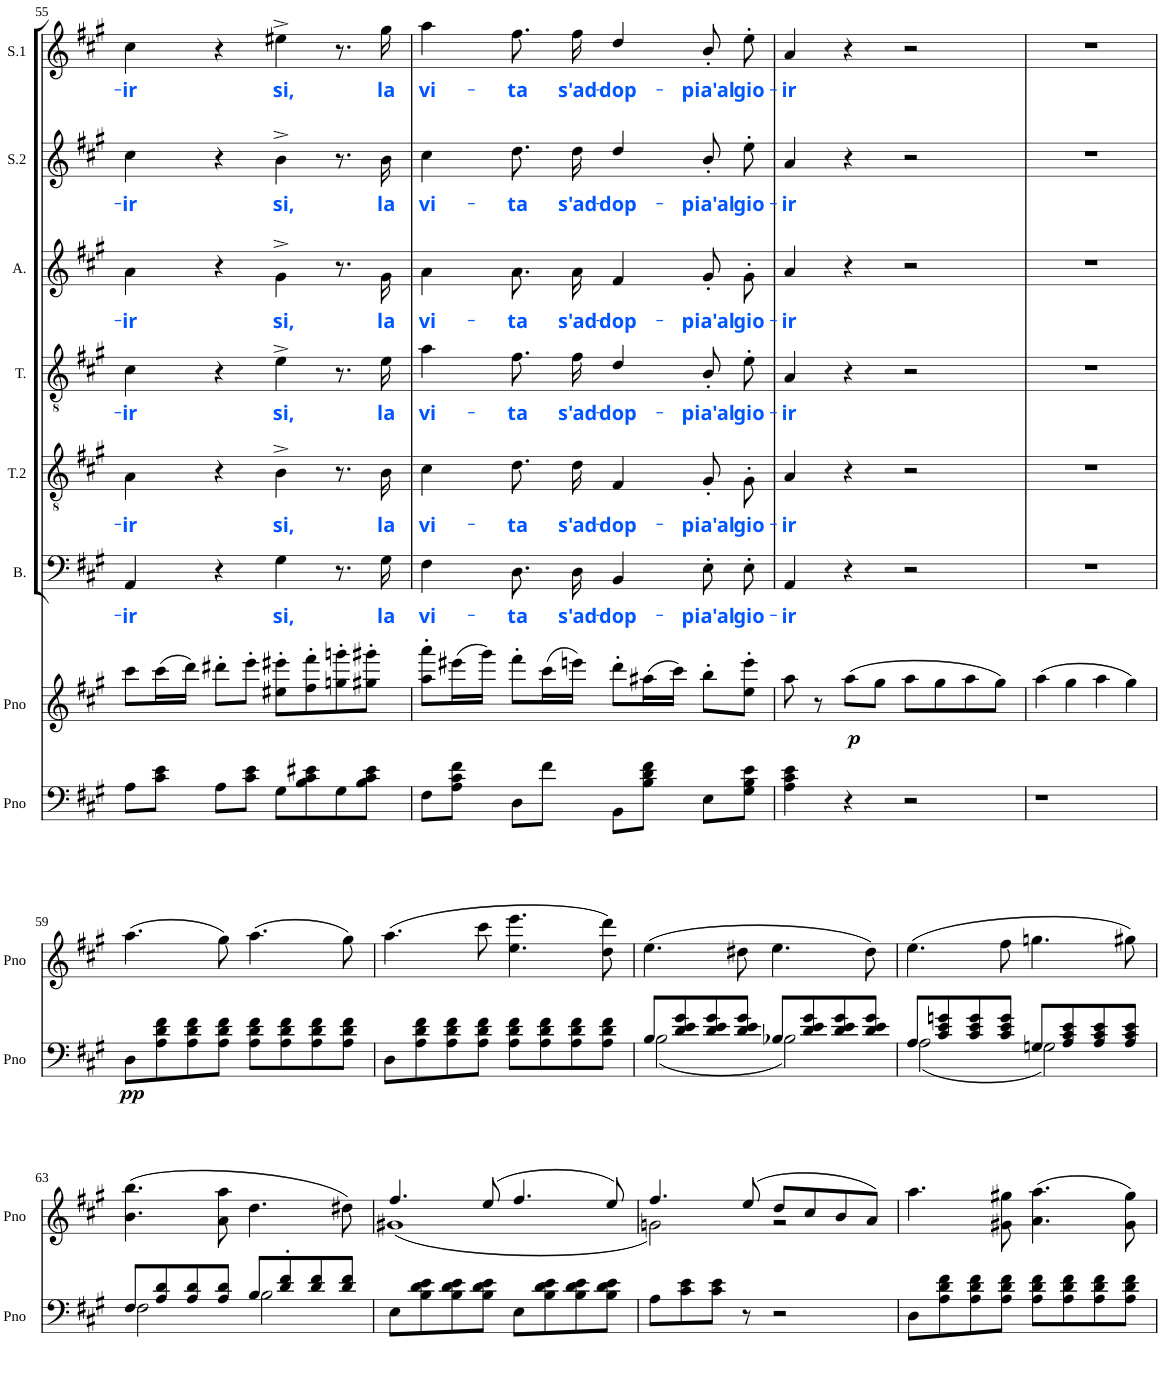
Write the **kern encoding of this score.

**kern	**dynam	**kern	**dynam	**kern	**text	**kern	**text	**kern	**text	**kern	**text	**kern	**text	**kern	**text
*part8	*part8	*part7	*part7	*part6	*part6	*part5	*part5	*part4	*part4	*part3	*part3	*part2	*part2	*part1	*part1
*staff8	*staff8	*staff7	*staff7	*staff6	*staff6	*staff5	*staff5	*staff4	*staff4	*staff3	*staff3	*staff2	*staff2	*staff1	*staff1
*I"Piano	*	*I"Piano	*	*I"Bass	*	*I"T.2	*	*I"T.1	*	*I"Alto	*	*I"S.2	*	*I"S.1	*
*I'Pno	*	*I'Pno	*	*I'B.	*	*I'T.2	*	*I'T.	*	*I'A.	*	*I'S.2	*	*I'S.1	*
!!LO:PB:g=z
*clefF4	*	*clefG2	*	*clefF4	*	*clefGv2	*	*clefGv2	*	*clefG2	*	*clefG2	*	*clefG2	*
*k[f#c#g#]	*	*k[f#c#g#]	*	*k[f#c#g#]	*	*k[f#c#g#]	*	*k[f#c#g#]	*	*k[f#c#g#]	*	*k[f#c#g#]	*	*k[f#c#g#]	*
*A:	*	*A:	*	*A:	*	*A:	*	*A:	*	*A:	*	*A:	*	*A:	*
*M4/4	*	*M4/4	*	*M4/4	*	*M4/4	*	*M4/4	*	*M4/4	*	*M4/4	*	*M4/4	*
*met(c)	*	*met(c)	*	*met(c)	*	*met(c)	*	*met(c)	*	*met(c)	*	*met(c)	*	*met(c)	*
=55	=55	=55	=55	=55	=55	=55	=55	=55	=55	=55	=55	=55	=55	=55	=55
!	!	!	!	!	!LO:LY:b:color=#0055FF	!	!LO:LY:b:color=#0055FF	!	!LO:LY:b:color=#0055FF	!	!LO:LY:b:color=#0055FF	!	!LO:LY:b:color=#0055FF	!	!LO:LY:b:color=#0055FF
8A\L	.	8ccc#\L	.	4AA/	-ir	4A\	-ir	4c#\	-ir	4a\	-ir	4cc#\	-ir	4cc#\	-ir
8c#\ 8e\J	.	(16ccc#\L	.	.	.	.	.	.	.	.	.	.	.	.	.
.	.	16ddd\JJ)	.	.	.	.	.	.	.	.	.	.	.	.	.
8A\L	.	8ddd#X'\L	.	4r	.	4r	.	4r	.	4r	.	4r	.	4r	.
8c#\ 8e\J	.	8eee'\J	.	.	.	.	.	.	.	.	.	.	.	.	.
!	!	!	!	!	!LO:LY:b:color=#0055FF	!	!LO:LY:b:color=#0055FF	!	!LO:LY:b:color=#0055FF	!	!LO:LY:b:color=#0055FF	!	!LO:LY:b:color=#0055FF	!	!LO:LY:b:color=#0055FF
8G#\L	.	8ee#X\' 8eee#X\'L	.	4G#\	si,	4B^\	si,	4e^\	si,	4g#^\	si,	4b^\	si,	4ee#X^\	si,
8B\ 8c#\ 8e#X\	.	8ff#\' 8fff#\'	.	.	.	.	.	.	.	.	.	.	.	.	.
8G#\	.	8ggn\' 8gggn\'	.	8.r	.	8.r	.	8.r	.	8.r	.	8.r	.	8.r	.
8B\ 8c#\ 8e#\J	.	8gg#X\' 8ggg#X\'J	.	.	.	.	.	.	.	.	.	.	.	.	.
!	!	!	!	!	!LO:LY:b:color=#0055FF	!	!LO:LY:b:color=#0055FF	!	!LO:LY:b:color=#0055FF	!	!LO:LY:b:color=#0055FF	!	!LO:LY:b:color=#0055FF	!	!LO:LY:b:color=#0055FF
.	.	.	.	16G#\	la	16B\	la	16e\	la	16g#\	la	16b\	la	16gg#\	la
=56	=56	=56	=56	=56	=56	=56	=56	=56	=56	=56	=56	=56	=56	=56	=56
!	!	!	!	!	!LO:LY:b:color=#0055FF	!	!LO:LY:b:color=#0055FF	!	!LO:LY:b:color=#0055FF	!	!LO:LY:b:color=#0055FF	!	!LO:LY:b:color=#0055FF	!	!LO:LY:b:color=#0055FF
8F#\L	.	8aa\' 8aaa\'L	.	4F#\	vi-	4c#\	vi-	4a\	vi-	4a\	vi-	4cc#\	vi-	4aa\	vi-
8A\ 8c#\ 8f#\J	.	(16eee#X\L	.	.	.	.	.	.	.	.	.	.	.	.	.
.	.	16ggg#\JJ)	.	.	.	.	.	.	.	.	.	.	.	.	.
!	!	!	!	!	!LO:LY:b:color=#0055FF	!	!LO:LY:b:color=#0055FF	!	!LO:LY:b:color=#0055FF	!	!LO:LY:b:color=#0055FF	!	!LO:LY:b:color=#0055FF	!	!LO:LY:b:color=#0055FF
8D\L	.	8fff#'\L	.	8.D\L	-ta	8.d\L	-ta	8.f#\L	-ta	8.a\L	-ta	8.dd\L	-ta	8.ff#\L	-ta
8f#\J	.	(16ccc#\L	.	.	.	.	.	.	.	.	.	.	.	.	.
!	!	!	!	!	!LO:LY:b:color=#0055FF	!	!LO:LY:b:color=#0055FF	!	!LO:LY:b:color=#0055FF	!	!LO:LY:b:color=#0055FF	!	!LO:LY:b:color=#0055FF	!	!LO:LY:b:color=#0055FF
.	.	16eeen\JJ)	.	16D\Jk	s'ad-	16d\Jk	s'ad-	16f#\Jk	s'ad-	16a\Jk	s'ad-	16dd\Jk	s'ad-	16ff#\Jk	s'ad-
!	!	!	!	!	!LO:LY:b:color=#0055FF	!	!LO:LY:b:color=#0055FF	!	!LO:LY:b:color=#0055FF	!	!LO:LY:b:color=#0055FF	!	!LO:LY:b:color=#0055FF	!	!LO:LY:b:color=#0055FF
8BB\L	.	8ddd'\L	.	4BB/	-dop-	4F#/	-dop-	4d/	-dop-	4f#/	-dop-	4dd/	-dop-	4dd/	-dop-
8B\ 8d\ 8f#\J	.	(16aa#X\L	.	.	.	.	.	.	.	.	.	.	.	.	.
.	.	16ccc#\JJ)	.	.	.	.	.	.	.	.	.	.	.	.	.
!	!	!	!	!	!LO:LY:b:color=#0055FF	!	!LO:LY:b:color=#0055FF	!	!LO:LY:b:color=#0055FF	!	!LO:LY:b:color=#0055FF	!	!LO:LY:b:color=#0055FF	!	!LO:LY:b:color=#0055FF
8E\L	.	8bb'\L	.	8E'\L	-pia'al	8G#'/L	-pia'al	8B'\L	-pia'al	8g#'/L	-pia'al	8b'\L	-pia'al	8b'\L	-pia'al
!	!	!	!	!	!LO:LY:b:color=#0055FF	!	!LO:LY:b:color=#0055FF	!	!LO:LY:b:color=#0055FF	!	!LO:LY:b:color=#0055FF	!	!LO:LY:b:color=#0055FF	!	!LO:LY:b:color=#0055FF
8G#\ 8B\ 8e\J	.	8ee\' 8eee\'J	.	8E'\J	gio-	8G#'/J	gio-	8e'\J	gio-	8g#'/J	gio-	8ee'\J	gio-	8ee'\J	gio-
=57	=57	=57	=57	=57	=57	=57	=57	=57	=57	=57	=57	=57	=57	=57	=57
!	!	!	!	!	!LO:LY:b:color=#0055FF	!	!LO:LY:b:color=#0055FF	!	!LO:LY:b:color=#0055FF	!	!LO:LY:b:color=#0055FF	!	!LO:LY:b:color=#0055FF	!	!LO:LY:b:color=#0055FF
4A\ 4c#\ 4e\	.	8aa\	.	4AA/	-ir	4A/	-ir	4A/	-ir	4a/	-ir	4a/	-ir	4a/	-ir
.	.	8r	.	.	.	.	.	.	.	.	.	.	.	.	.
!	!	!	!LO:DY:b	!	!	!	!	!	!	!	!	!	!	!	!
4r	.	(8aa\L	p	4r	.	4r	.	4r	.	4r	.	4r	.	4r	.
.	.	8gg#\J	.	.	.	.	.	.	.	.	.	.	.	.	.
2r	.	8aa\L	.	2r	.	2r	.	2r	.	2r	.	2r	.	2r	.
.	.	8gg#\	.	.	.	.	.	.	.	.	.	.	.	.	.
.	.	8aa\	.	.	.	.	.	.	.	.	.	.	.	.	.
.	.	8gg#\J)	.	.	.	.	.	.	.	.	.	.	.	.	.
=58	=58	=58	=58	=58	=58	=58	=58	=58	=58	=58	=58	=58	=58	=58	=58
1r	.	(4aa\	.	1r	.	1r	.	1r	.	1r	.	1r	.	1r	.
.	.	4gg#\	.	.	.	.	.	.	.	.	.	.	.	.	.
.	.	4aa\	.	.	.	.	.	.	.	.	.	.	.	.	.
.	.	4gg#\)	.	.	.	.	.	.	.	.	.	.	.	.	.
!!LO:LB:g=z
=59	=59	=59	=59	=59	=59	=59	=59	=59	=59	=59	=59	=59	=59	=59	=59
!	!LO:DY:b	!	!	!	!	!	!	!	!	!	!	!	!	!	!
8D\L	pp	(4.aa\	.	1r	.	1r	.	1r	.	1r	.	1r	.	1r	.
8A\ 8d\ 8f#\	.	.	.	.	.	.	.	.	.	.	.	.	.	.	.
8A\ 8d\ 8f#\	.	.	.	.	.	.	.	.	.	.	.	.	.	.	.
8A\ 8d\ 8f#\J	.	8gg#\)	.	.	.	.	.	.	.	.	.	.	.	.	.
8A\ 8d\ 8f#\L	.	(4.aa\	.	.	.	.	.	.	.	.	.	.	.	.	.
8A\ 8d\ 8f#\	.	.	.	.	.	.	.	.	.	.	.	.	.	.	.
8A\ 8d\ 8f#\	.	.	.	.	.	.	.	.	.	.	.	.	.	.	.
8A\ 8d\ 8f#\J	.	8gg#\)	.	.	.	.	.	.	.	.	.	.	.	.	.
=60	=60	=60	=60	=60	=60	=60	=60	=60	=60	=60	=60	=60	=60	=60	=60
8D\L	.	(4.aa\	.	1r	.	1r	.	1r	.	1r	.	1r	.	1r	.
8A\ 8d\ 8f#\	.	.	.	.	.	.	.	.	.	.	.	.	.	.	.
8A\ 8d\ 8f#\	.	.	.	.	.	.	.	.	.	.	.	.	.	.	.
8A\ 8d\ 8f#\J	.	8ccc#\	.	.	.	.	.	.	.	.	.	.	.	.	.
8A\ 8d\ 8f#\L	.	4.ee\ 4.eee\	.	.	.	.	.	.	.	.	.	.	.	.	.
8A\ 8d\ 8f#\	.	.	.	.	.	.	.	.	.	.	.	.	.	.	.
8A\ 8d\ 8f#\	.	.	.	.	.	.	.	.	.	.	.	.	.	.	.
8A\ 8d\ 8f#\J	.	8dd\ 8ddd\)	.	.	.	.	.	.	.	.	.	.	.	.	.
=61	=61	=61	=61	=61	=61	=61	=61	=61	=61	=61	=61	=61	=61	=61	=61
*^	*	*	*	*	*	*	*	*	*	*	*	*	*	*	*
8B/L	(2B\	.	(4.ee\	.	1r	.	1r	.	1r	.	1r	.	1r	.	1r	.
8d/ 8e/ 8g#/	.	.	.	.	.	.	.	.	.	.	.	.	.	.	.	.
8d/ 8e/ 8g#/	.	.	.	.	.	.	.	.	.	.	.	.	.	.	.	.
8d/ 8e/ 8g#/J	.	.	8dd#X\	.	.	.	.	.	.	.	.	.	.	.	.	.
8B-X/L	2B-\)	.	4.ee\	.	.	.	.	.	.	.	.	.	.	.	.	.
8d/ 8e/ 8g#/	.	.	.	.	.	.	.	.	.	.	.	.	.	.	.	.
8d/ 8e/ 8g#/	.	.	.	.	.	.	.	.	.	.	.	.	.	.	.	.
8d/ 8e/ 8g#/J	.	.	8dd#\)	.	.	.	.	.	.	.	.	.	.	.	.	.
=62	=62	=62	=62	=62	=62	=62	=62	=62	=62	=62	=62	=62	=62	=62	=62	=62
8A/L	(2A\	.	(4.ee\	.	1r	.	1r	.	1r	.	1r	.	1r	.	1r	.
8c#/ 8e/ 8gn/	.	.	.	.	.	.	.	.	.	.	.	.	.	.	.	.
8c#/ 8e/ 8g/	.	.	.	.	.	.	.	.	.	.	.	.	.	.	.	.
8c#/ 8e/ 8g/J	.	.	8ff#\	.	.	.	.	.	.	.	.	.	.	.	.	.
8Gn/L	2G\)	.	4.ggn\	.	.	.	.	.	.	.	.	.	.	.	.	.
8A/ 8c#/ 8e/	.	.	.	.	.	.	.	.	.	.	.	.	.	.	.	.
8A/ 8c#/ 8e/	.	.	.	.	.	.	.	.	.	.	.	.	.	.	.	.
8A/ 8c#/ 8e/J	.	.	8gg#X\)	.	.	.	.	.	.	.	.	.	.	.	.	.
!!LO:LB:g=z
=63	=63	=63	=63	=63	=63	=63	=63	=63	=63	=63	=63	=63	=63	=63	=63	=63
8F#/L	2F#\	.	(4.b\ 4.bb\	.	1r	.	1r	.	1r	.	1r	.	1r	.	1r	.
8A/ 8d/	.	.	.	.	.	.	.	.	.	.	.	.	.	.	.	.
8A/ 8d/	.	.	.	.	.	.	.	.	.	.	.	.	.	.	.	.
8A/ 8d/J	.	.	8a\ 8aa\	.	.	.	.	.	.	.	.	.	.	.	.	.
8B/L	2B\	.	4.dd\	.	.	.	.	.	.	.	.	.	.	.	.	.
8d/' 8f#/'	.	.	.	.	.	.	.	.	.	.	.	.	.	.	.	.
8d/ 8f#/	.	.	.	.	.	.	.	.	.	.	.	.	.	.	.	.
8d/ 8f#/J	.	.	8dd#X\)	.	.	.	.	.	.	.	.	.	.	.	.	.
*v	*v	*	*	*	*	*	*	*	*	*	*	*	*	*	*	*
=64	=64	=64	=64	=64	=64	=64	=64	=64	=64	=64	=64	=64	=64	=64	=64
*	*	*^	*	*	*	*	*	*	*	*	*	*	*	*	*
8E\L	.	4.ff#/	(1g#X	.	1r	.	1r	.	1r	.	1r	.	1r	.	1r	.
8B\ 8d\ 8e\	.	.	.	.	.	.	.	.	.	.	.	.	.	.	.	.
8B\ 8d\ 8e\	.	.	.	.	.	.	.	.	.	.	.	.	.	.	.	.
8B\ 8d\ 8e\J	.	(8ee/	.	.	.	.	.	.	.	.	.	.	.	.	.	.
8E\L	.	4.ff#/	.	.	.	.	.	.	.	.	.	.	.	.	.	.
8B\ 8d\ 8e\	.	.	.	.	.	.	.	.	.	.	.	.	.	.	.	.
8B\ 8d\ 8e\	.	.	.	.	.	.	.	.	.	.	.	.	.	.	.	.
8B\ 8d\ 8e\J	.	8ee/)	.	.	.	.	.	.	.	.	.	.	.	.	.	.
=65	=65	=65	=65	=65	=65	=65	=65	=65	=65	=65	=65	=65	=65	=65	=65	=65
8A\L	.	4.ff#/	2gn\)	.	1r	.	1r	.	1r	.	1r	.	1r	.	1r	.
8c#\ 8e\	.	.	.	.	.	.	.	.	.	.	.	.	.	.	.	.
8c#\ 8e\J	.	.	.	.	.	.	.	.	.	.	.	.	.	.	.	.
8r	.	(8ee/	.	.	.	.	.	.	.	.	.	.	.	.	.	.
2r	.	8dd/L	2r	.	.	.	.	.	.	.	.	.	.	.	.	.
.	.	8cc#/	.	.	.	.	.	.	.	.	.	.	.	.	.	.
.	.	8b/	.	.	.	.	.	.	.	.	.	.	.	.	.	.
.	.	8a/J)	.	.	.	.	.	.	.	.	.	.	.	.	.	.
*	*	*v	*v	*	*	*	*	*	*	*	*	*	*	*	*	*
=66	=66	=66	=66	=66	=66	=66	=66	=66	=66	=66	=66	=66	=66	=66	=66
8D\L	.	4.aa\	.	1r	.	1r	.	1r	.	1r	.	1r	.	1r	.
8A\ 8d\ 8f#\	.	.	.	.	.	.	.	.	.	.	.	.	.	.	.
8A\ 8d\ 8f#\	.	.	.	.	.	.	.	.	.	.	.	.	.	.	.
8A\ 8d\ 8f#\J	.	8g#X\ 8gg#X\	.	.	.	.	.	.	.	.	.	.	.	.	.
8A\ 8d\ 8f#\L	.	(4.a\ 4.aa\	.	.	.	.	.	.	.	.	.	.	.	.	.
8A\ 8d\ 8f#\	.	.	.	.	.	.	.	.	.	.	.	.	.	.	.
8A\ 8d\ 8f#\	.	.	.	.	.	.	.	.	.	.	.	.	.	.	.
8A\ 8d\ 8f#\J	.	8g#\ 8gg#\)	.	.	.	.	.	.	.	.	.	.	.	.	.
=	=	=	=	=	=	=	=	=	=	=	=	=	=	=	=
*-	*-	*-	*-	*-	*-	*-	*-	*-	*-	*-	*-	*-	*-	*-	*-
